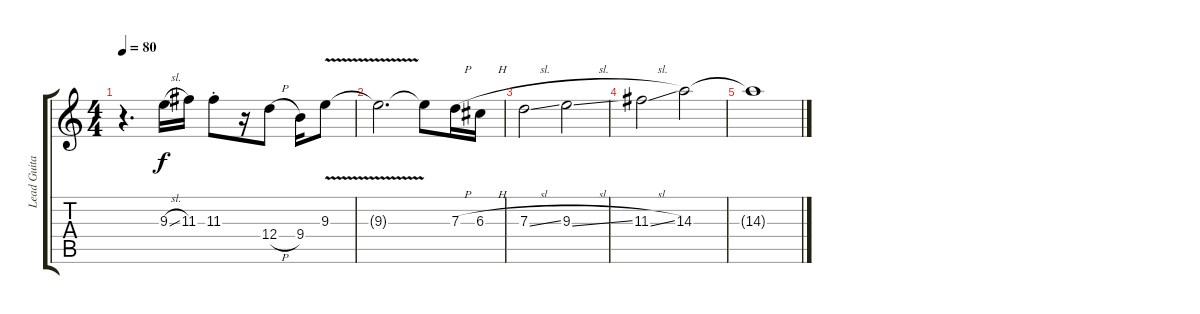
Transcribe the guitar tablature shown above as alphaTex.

\track ("Lead Guitar" "Lead Guita") {instrument distortionguitar}
\staff {score tabs}
\tuning (E4 B3 G3 D3 A2 E2) {hide}
\ts (4 4)
\tempo 80
\clef g2
\ks c
r.4{d dy f} 9.3{sl}.16 11.3.16 11.3{st}.8 r.16 12.4{h}.8 9.4.16 9.3{v}.8 |
9.3{t}.2{d} 9.3{t}.8 7.3{h}.16 6.3{h}.16 |
7.3{sl}.2 9.3{sl}.2 |
11.3{sl}.2 14.3.2 |
14.3{t}.1
